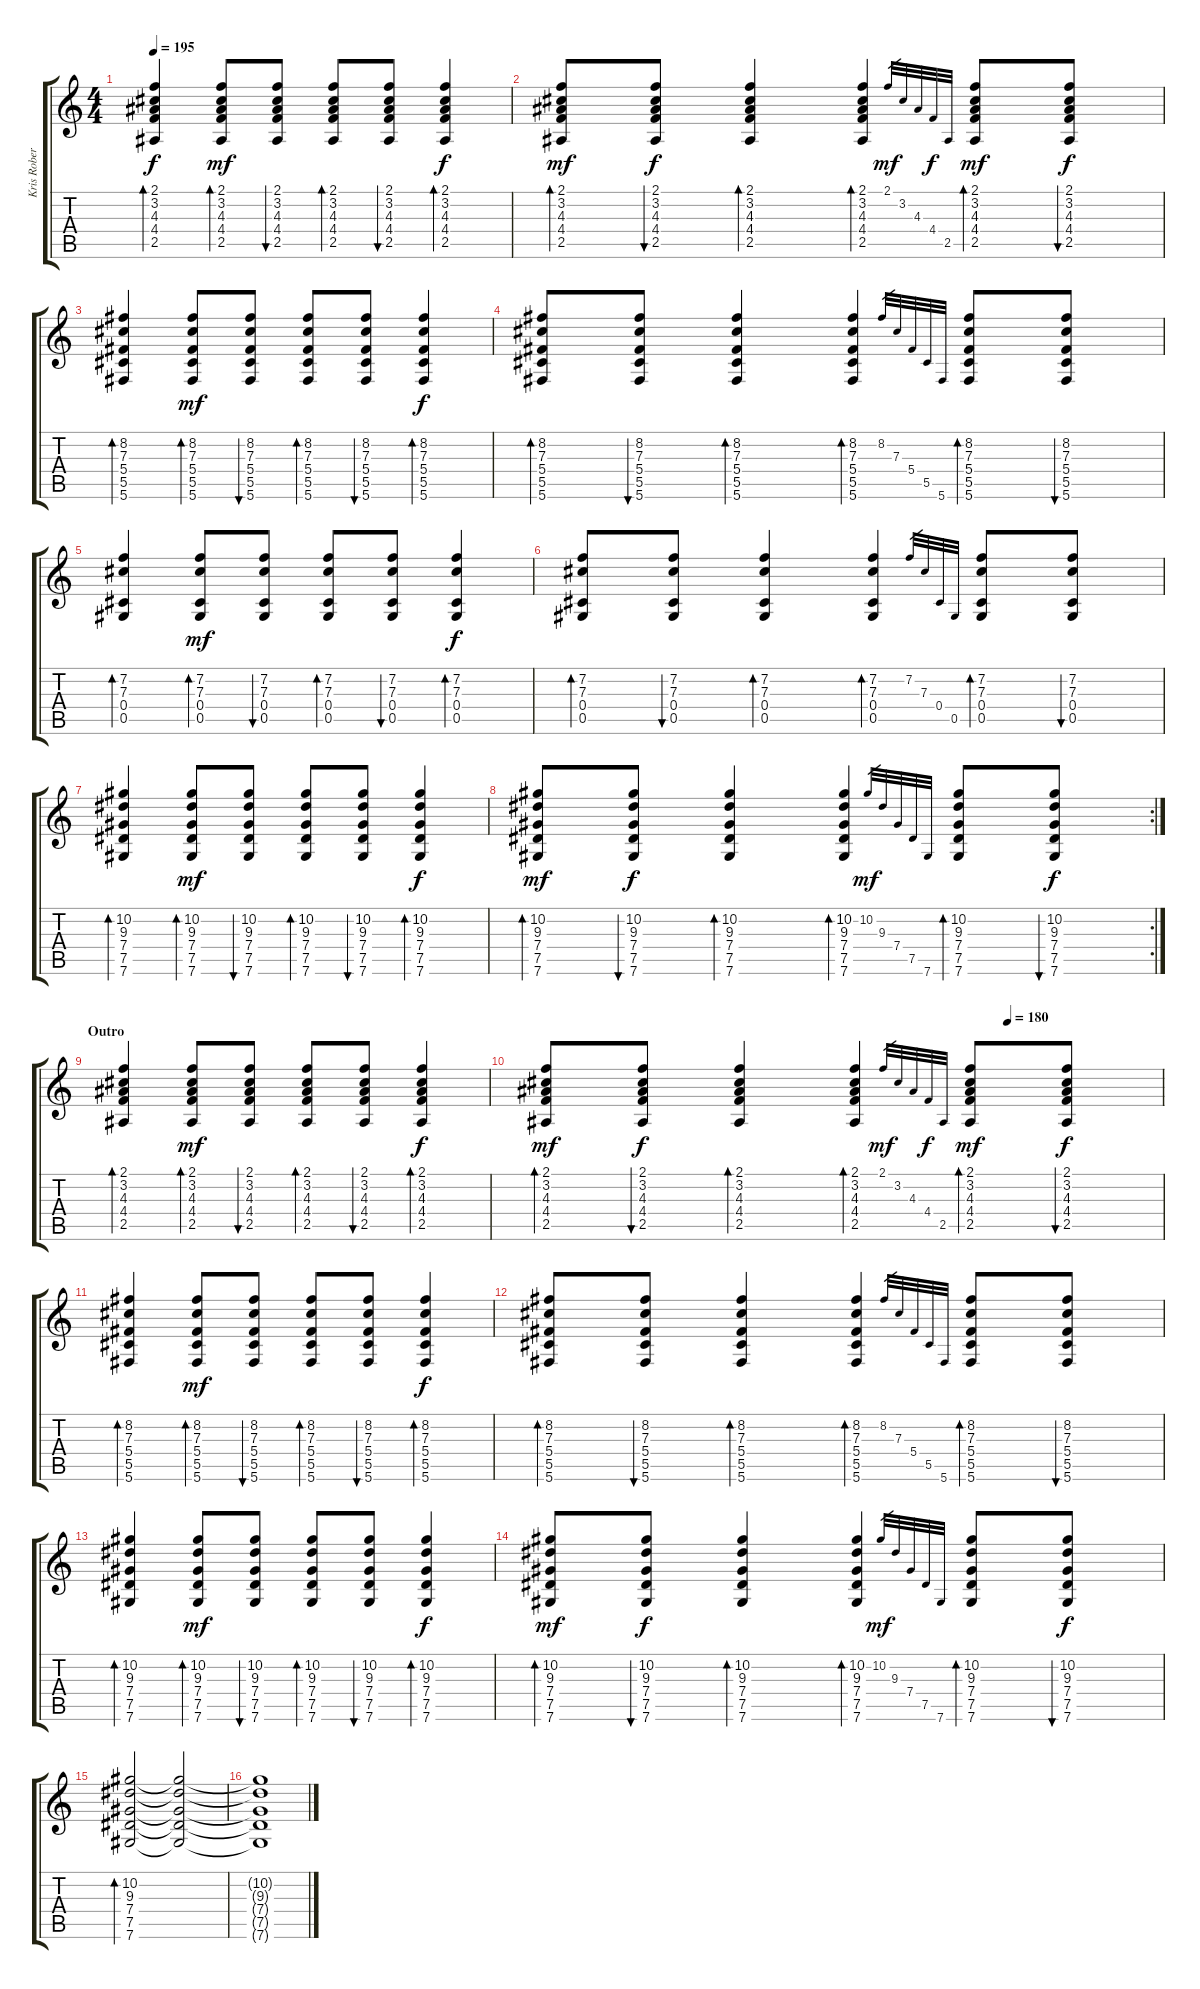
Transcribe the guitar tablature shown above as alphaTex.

\track ("Kris Roberts" "Kris Rober") {instrument acousticguitarsteel}
\staff {score tabs}
\tuning (Eb4 Bb3 Gb3 Db3 Ab2 Db2) {hide}
\ts (4 4)
\tempo 195
\clef g2
\ks c
(2.1 3.2 4.3 4.4 2.5).4{bd 30 dy f} (2.1 3.2 4.3 4.4 2.5).8{bd 30 dy mf} (2.1 3.2 4.3 4.4 2.5).8{bu 30} (2.1 3.2 4.3 4.4 2.5).8{bd 30} (2.1 3.2 4.3 4.4 2.5).8{bu 30} (2.1 3.2 4.3 4.4 2.5).4{bd 30 dy f} |
(2.1 3.2 4.3 4.4 2.5).8{bd 30 dy mf} (2.1 3.2 4.3 4.4 2.5).8{bu 30 dy f} (2.1 3.2 4.3 4.4 2.5).4{bd 30} (2.1 3.2 4.3 4.4 2.5).4{bd 30} 2.1.32{gr dy mf} 3.2.32{gr} 4.3.32{gr} 4.4.32{gr dy f} 2.5.32{gr} (2.1 3.2 4.3 4.4 2.5).8{bd 30 dy mf} (2.1 3.2 4.3 4.4 2.5).8{bu 30 dy f} |
(8.2 7.3 5.4 5.5 5.6).4{bd 30} (8.2 7.3 5.4 5.5 5.6).8{bd 30 dy mf} (8.2 7.3 5.4 5.5 5.6).8{bu 30} (8.2 7.3 5.4 5.5 5.6).8{bd 30} (8.2 7.3 5.4 5.5 5.6).8{bu 30} (8.2 7.3 5.4 5.5 5.6).4{bd 30 dy f} |
(8.2 7.3 5.4 5.5 5.6).8{bd 30} (8.2 7.3 5.4 5.5 5.6).8{bu 30} (8.2 7.3 5.4 5.5 5.6).4{bd 30} (8.2 7.3 5.4 5.5 5.6).4{bd 30} 8.2.32{gr} 7.3.32{gr} 5.4.32{gr} 5.5.32{gr} 5.6.32{gr} (8.2 7.3 5.4 5.5 5.6).8{bd 30} (8.2 7.3 5.4 5.5 5.6).8{bu 30} |
(7.2 7.3 0.4 0.5).4{bd 30} (7.2 7.3 0.4 0.5).8{bd 30 dy mf} (7.2 7.3 0.4 0.5).8{bu 30} (7.2 7.3 0.4 0.5).8{bd 30} (7.2 7.3 0.4 0.5).8{bu 30} (7.2 7.3 0.4 0.5).4{bd 30 dy f} |
(7.2 7.3 0.4 0.5).8{bd 30} (7.2 7.3 0.4 0.5).8{bu 30} (7.2 7.3 0.4 0.5).4{bd 30} (7.2 7.3 0.4 0.5).4{bd 30} 7.2.32{gr} 7.3.32{gr} 0.4.32{gr} 0.5.32{gr} (7.2 7.3 0.4 0.5).8{bd 30} (7.2 7.3 0.4 0.5).8{bu 30} |
(10.2 9.3 7.4 7.5 7.6).4{bd 30} (10.2 9.3 7.4 7.5 7.6).8{bd 30 dy mf} (10.2 9.3 7.4 7.5 7.6).8{bu 30} (10.2 9.3 7.4 7.5 7.6).8{bd 30} (10.2 9.3 7.4 7.5 7.6).8{bu 30} (10.2 9.3 7.4 7.5 7.6).4{bd 30 dy f} |
\rc 2
(10.2 9.3 7.4 7.5 7.6).8{bd 30 dy mf} (10.2 9.3 7.4 7.5 7.6).8{bu 30 dy f} (10.2 9.3 7.4 7.5 7.6).4{bd 30} (10.2 9.3 7.4 7.5 7.6).4{bd 30} 10.2.32{gr dy mf} 9.3.32{gr} 7.4.32{gr} 7.5.32{gr} 7.6.32{gr} (10.2 9.3 7.4 7.5 7.6).8{bd 30} (10.2 9.3 7.4 7.5 7.6).8{bu 30 dy f} |
\section ("" "Outro")
(2.1 3.2 4.3 4.4 2.5).4{bd 30} (2.1 3.2 4.3 4.4 2.5).8{bd 30 dy mf} (2.1 3.2 4.3 4.4 2.5).8{bu 30} (2.1 3.2 4.3 4.4 2.5).8{bd 30} (2.1 3.2 4.3 4.4 2.5).8{bu 30} (2.1 3.2 4.3 4.4 2.5).4{bd 30 dy f} |
\tempo (180 0.75)
(2.1 3.2 4.3 4.4 2.5).8{bd 30 dy mf} (2.1 3.2 4.3 4.4 2.5).8{bu 30 dy f} (2.1 3.2 4.3 4.4 2.5).4{bd 30} (2.1 3.2 4.3 4.4 2.5).4{bd 30} 2.1.32{gr dy mf} 3.2.32{gr} 4.3.32{gr} 4.4.32{gr dy f} 2.5.32{gr} (2.1 3.2 4.3 4.4 2.5).8{bd 30 dy mf} (2.1 3.2 4.3 4.4 2.5).8{bu 30 dy f} |
(8.2 7.3 5.4 5.5 5.6).4{bd 30} (8.2 7.3 5.4 5.5 5.6).8{bd 30 dy mf} (8.2 7.3 5.4 5.5 5.6).8{bu 30} (8.2 7.3 5.4 5.5 5.6).8{bd 30} (8.2 7.3 5.4 5.5 5.6).8{bu 30} (8.2 7.3 5.4 5.5 5.6).4{bd 30 dy f} |
(8.2 7.3 5.4 5.5 5.6).8{bd 30} (8.2 7.3 5.4 5.5 5.6).8{bu 30} (8.2 7.3 5.4 5.5 5.6).4{bd 30} (8.2 7.3 5.4 5.5 5.6).4{bd 30} 8.2.32{gr} 7.3.32{gr} 5.4.32{gr} 5.5.32{gr} 5.6.32{gr} (8.2 7.3 5.4 5.5 5.6).8{bd 30} (8.2 7.3 5.4 5.5 5.6).8{bu 30} |
(10.2 9.3 7.4 7.5 7.6).4{bd 30} (10.2 9.3 7.4 7.5 7.6).8{bd 30 dy mf} (10.2 9.3 7.4 7.5 7.6).8{bu 30} (10.2 9.3 7.4 7.5 7.6).8{bd 30} (10.2 9.3 7.4 7.5 7.6).8{bu 30} (10.2 9.3 7.4 7.5 7.6).4{bd 30 dy f} |
(10.2 9.3 7.4 7.5 7.6).8{bd 30 dy mf} (10.2 9.3 7.4 7.5 7.6).8{bu 30 dy f} (10.2 9.3 7.4 7.5 7.6).4{bd 30} (10.2 9.3 7.4 7.5 7.6).4{bd 30} 10.2.32{gr dy mf} 9.3.32{gr} 7.4.32{gr} 7.5.32{gr} 7.6.32{gr} (10.2 9.3 7.4 7.5 7.6).8{bd 30} (10.2 9.3 7.4 7.5 7.6).8{bu 30 dy f} |
(10.2 9.3 7.4 7.5 7.6).2{bd 30} (10.2{t} 9.3{t} 7.4{t} 7.5{t} 7.6{t}).2 |
(10.2{t} 9.3{t} 7.4{t} 7.5{t} 7.6{t}).1
